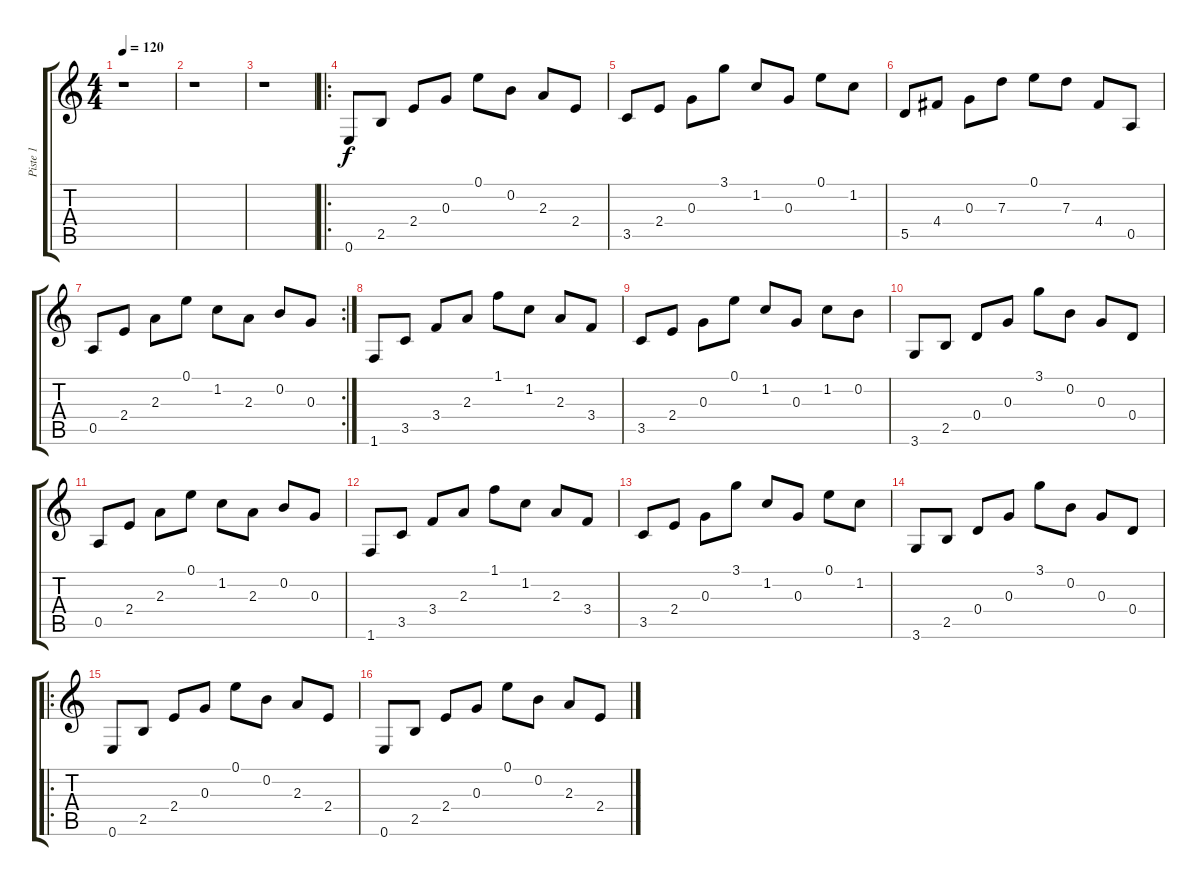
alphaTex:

\track ("Piste 1" "Piste 1") {instrument acousticguitarsteel}
\staff {score tabs}
\tuning (E4 B3 G3 D3 A2 E2) {hide}
\ts (4 4)
\tempo 120
\clef g2
\ks c
r.1{dy f} |
r.1 |
r.1 |
\ro
0.6.8 2.5.8 2.4.8 0.3.8 0.1.8 0.2.8 2.3.8 2.4.8 |
3.5.8 2.4.8 0.3.8 3.1.8 1.2.8 0.3.8 0.1.8 1.2.8 |
5.5.8 4.4.8 0.3.8 7.3.8 0.1.8 7.3.8 4.4.8 0.5.8 |
\rc 2
0.5.8 2.4.8 2.3.8 0.1.8 1.2.8 2.3.8 0.2.8 0.3.8 |
1.6.8 3.5.8 3.4.8 2.3.8 1.1.8 1.2.8 2.3.8 3.4.8 |
3.5.8 2.4.8 0.3.8 0.1.8 1.2.8 0.3.8 1.2.8 0.2.8 |
3.6.8 2.5.8 0.4.8 0.3.8 3.1.8 0.2.8 0.3.8 0.4.8 |
0.5.8 2.4.8 2.3.8 0.1.8 1.2.8 2.3.8 0.2.8 0.3.8 |
1.6.8 3.5.8 3.4.8 2.3.8 1.1.8 1.2.8 2.3.8 3.4.8 |
3.5.8 2.4.8 0.3.8 3.1.8 1.2.8 0.3.8 0.1.8 1.2.8 |
3.6.8 2.5.8 0.4.8 0.3.8 3.1.8 0.2.8 0.3.8 0.4.8 |
\ro
0.6.8 2.5.8 2.4.8 0.3.8 0.1.8 0.2.8 2.3.8 2.4.8 |
0.6.8 2.5.8 2.4.8 0.3.8 0.1.8 0.2.8 2.3.8 2.4.8
